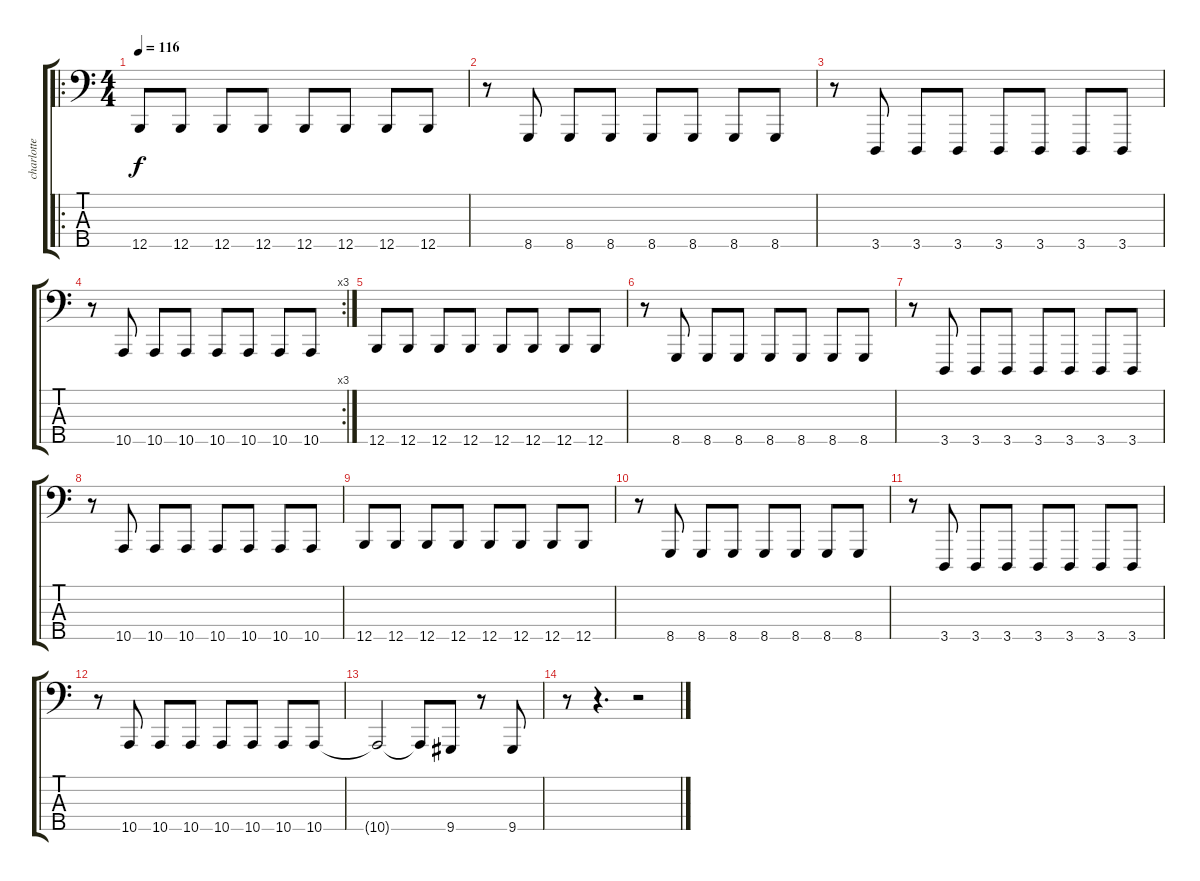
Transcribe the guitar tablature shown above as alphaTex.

\track ("charlotte" "charlotte") {instrument lead8bassandlead}
\staff {score tabs}
\tuning (G2 D2 A1 E1 B0) {hide}
\ro
\ts (4 4)
\tempo 116
\clef f4
\ks c
12.5.8{dy f} 12.5.8 12.5.8 12.5.8 12.5.8 12.5.8 12.5.8 12.5.8 |
r.8 8.5.8 8.5.8 8.5.8 8.5.8 8.5.8 8.5.8 8.5.8 |
r.8 3.5.8 3.5.8 3.5.8 3.5.8 3.5.8 3.5.8 3.5.8 |
\rc 3
r.8 10.5.8 10.5.8 10.5.8 10.5.8 10.5.8 10.5.8 10.5.8 |
12.5.8 12.5.8 12.5.8 12.5.8 12.5.8 12.5.8 12.5.8 12.5.8 |
r.8 8.5.8 8.5.8 8.5.8 8.5.8 8.5.8 8.5.8 8.5.8 |
r.8 3.5.8 3.5.8 3.5.8 3.5.8 3.5.8 3.5.8 3.5.8 |
r.8 10.5.8 10.5.8 10.5.8 10.5.8 10.5.8 10.5.8 10.5.8 |
12.5.8 12.5.8 12.5.8 12.5.8 12.5.8 12.5.8 12.5.8 12.5.8 |
r.8 8.5.8 8.5.8 8.5.8 8.5.8 8.5.8 8.5.8 8.5.8 |
r.8 3.5.8 3.5.8 3.5.8 3.5.8 3.5.8 3.5.8 3.5.8 |
r.8 10.5.8 10.5.8 10.5.8 10.5.8 10.5.8 10.5.8 10.5.8 |
10.5{t}.2 10.5{t}.8 9.5.8 r.8 9.5.8 |
r.8 r.4{d} r.2
